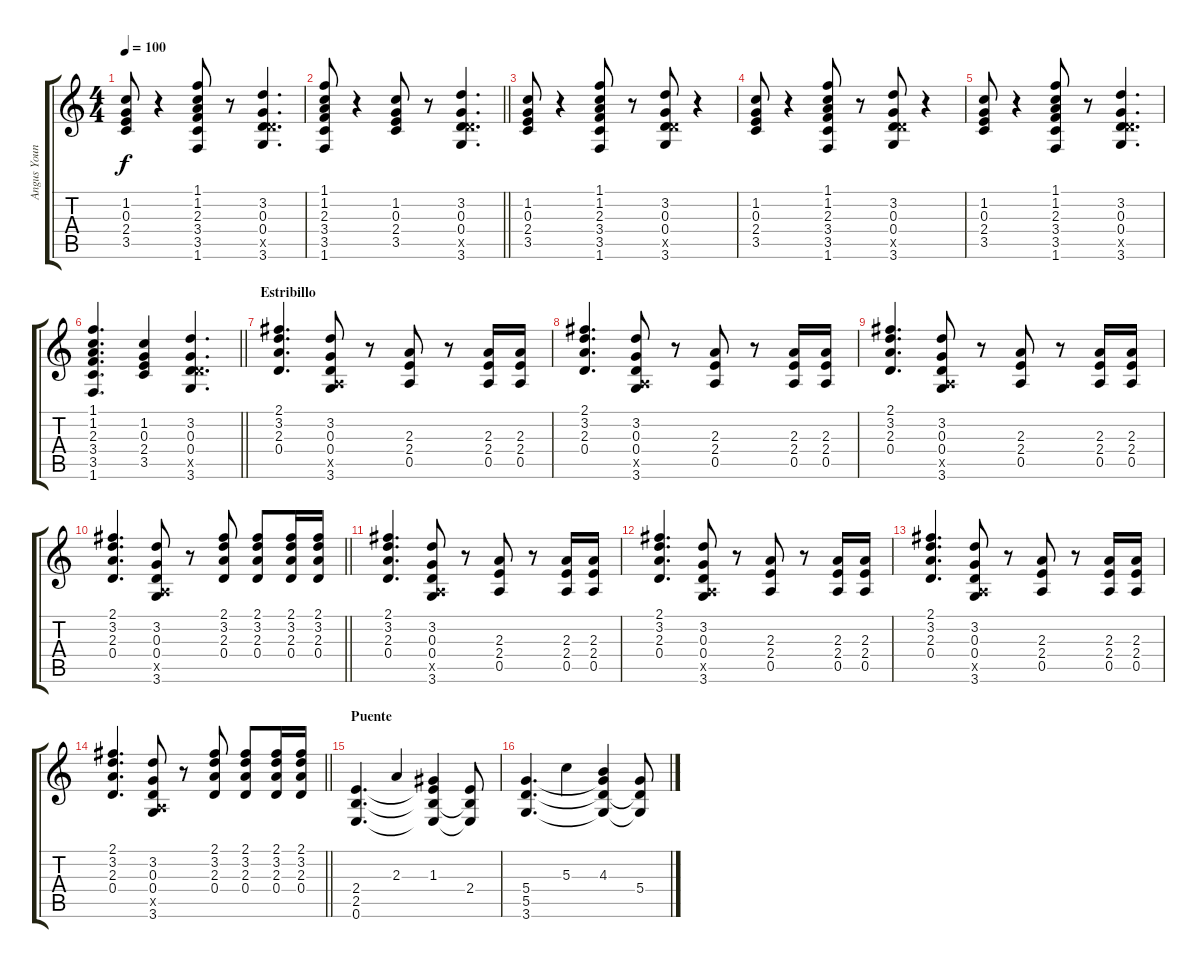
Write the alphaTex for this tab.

\track ("Angus Young" "Angus Youn") {instrument overdrivenguitar}
\staff {score tabs}
\tuning (E4 B3 G3 D3 A2 E2) {hide}
\ts (4 4)
\tempo 100
\clef g2
\ks c
(1.2 0.3 2.4 3.5).8{dy f} r.4 (1.1 1.2 2.3 3.4 3.5 1.6).8 r.8 (3.2 0.3 0.4 5.5{x} 3.6).4{d} |
\barLineRight lightlight
(1.1 1.2 2.3 3.4 3.5 1.6).8 r.4 (1.2 0.3 2.4 3.5).8 r.8 (3.2 0.3 0.4 5.5{x} 3.6).4{d} |
(1.2 0.3 2.4 3.5).8 r.4 (1.1 1.2 2.3 3.4 3.5 1.6).8 r.8 (3.2 0.3 0.4 5.5{x} 3.6).8 r.4 |
(1.2 0.3 2.4 3.5).8 r.4 (1.1 1.2 2.3 3.4 3.5 1.6).8 r.8 (3.2 0.3 0.4 5.5{x} 3.6).8 r.4 |
(1.2 0.3 2.4 3.5).8 r.4 (1.1 1.2 2.3 3.4 3.5 1.6).8 r.8 (3.2 0.3 0.4 5.5{x} 3.6).4{d} |
\barLineRight lightlight
(1.1 1.2 2.3 3.4 3.5 1.6).4{d} (1.2 0.3 2.4 3.5).4 (3.2 0.3 0.4 5.5{x} 3.6).4{d} |
\section ("" "Estribillo")
(2.1 3.2 2.3 0.4).4{d} (3.2 0.3 0.4 0.5{x} 3.6).8 r.8 (2.3 2.4 0.5).8 r.8 (2.3 2.4 0.5).16 (2.3 2.4 0.5).16 |
(2.1 3.2 2.3 0.4).4{d} (3.2 0.3 0.4 0.5{x} 3.6).8 r.8 (2.3 2.4 0.5).8 r.8 (2.3 2.4 0.5).16 (2.3 2.4 0.5).16 |
(2.1 3.2 2.3 0.4).4{d} (3.2 0.3 0.4 0.5{x} 3.6).8 r.8 (2.3 2.4 0.5).8 r.8 (2.3 2.4 0.5).16 (2.3 2.4 0.5).16 |
\barLineRight lightlight
(2.1 3.2 2.3 0.4).4{d} (3.2 0.3 0.4 0.5{x} 3.6).8 r.8 (2.1 3.2 2.3 0.4).8 (2.1 3.2 2.3 0.4).8 (2.1 3.2 2.3 0.4).16 (2.1 3.2 2.3 0.4).16 |
(2.1 3.2 2.3 0.4).4{d} (3.2 0.3 0.4 0.5{x} 3.6).8 r.8 (2.3 2.4 0.5).8 r.8 (2.3 2.4 0.5).16 (2.3 2.4 0.5).16 |
(2.1 3.2 2.3 0.4).4{d} (3.2 0.3 0.4 0.5{x} 3.6).8 r.8 (2.3 2.4 0.5).8 r.8 (2.3 2.4 0.5).16 (2.3 2.4 0.5).16 |
(2.1 3.2 2.3 0.4).4{d} (3.2 0.3 0.4 0.5{x} 3.6).8 r.8 (2.3 2.4 0.5).8 r.8 (2.3 2.4 0.5).16 (2.3 2.4 0.5).16 |
\barLineRight lightlight
(2.1 3.2 2.3 0.4).4{d} (3.2 0.3 0.4 0.5{x} 3.6).8 r.8 (2.1 3.2 2.3 0.4).8 (2.1 3.2 2.3 0.4).8 (2.1 3.2 2.3 0.4).16 (2.1 3.2 2.3 0.4).16 |
\section ("" "Puente")
(2.4 2.5 0.6).4{d} 2.3.4 (1.3 2.4{t} 2.5{t} 0.6{t}).4 (2.4 2.5{t} 0.6{t}).8 |
(5.4 5.5 3.6).4{d} 5.3.4 (4.3 5.4{t} 5.5{t} 3.6{t}).4 (5.4 5.5{t} 3.6{t}).8
